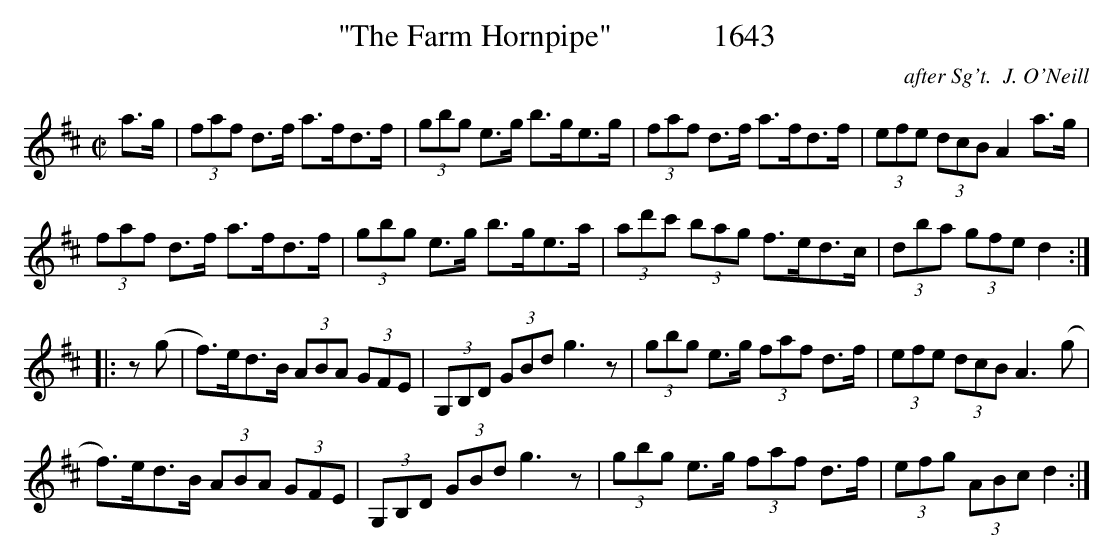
X:1
T:"The Farm Hornpipe"             1643
C:after Sg't.  J. O'Neill
BRENNAN July 2003 (HTTP://WWW.SOSYOURMOM.COM)
M:C|
L:1/8
K:D
a3/2g/2| (3faf d3/2f/2 a3/2f/2d3/2f/2|(3gbg e3/2g/2 b3/2g/2e3/2g/2| (3faf d3/2f/2 a3/2f/2d3/2f/2|(3efe  (3dcB A2a3/2g/2|
(3faf d3/2f/2 a3/2f/2d3/2f/2|(3gbg e3/2g/2 b3/2g/2e3/2a/2| (3ad'c'  (3bag f3/2e/2d3/2c/2|(3dba  (3gfe d2:|
|:z(g|f3/2)e/2d3/2B/2  (3ABA  (3GFE|(3G,B,D  (3GBd g3z| (3gbg e3/2g/2  (3faf d3/2f/2|(3efe  (3dcB A3(g|
f3/2)e/2d3/2B/2  (3ABA  (3GFE|(3G,B,D  (3GBd g3z| (3gbg e3/2g/2  (3faf d3/2f/2|(3efg  (3ABc d2:|
